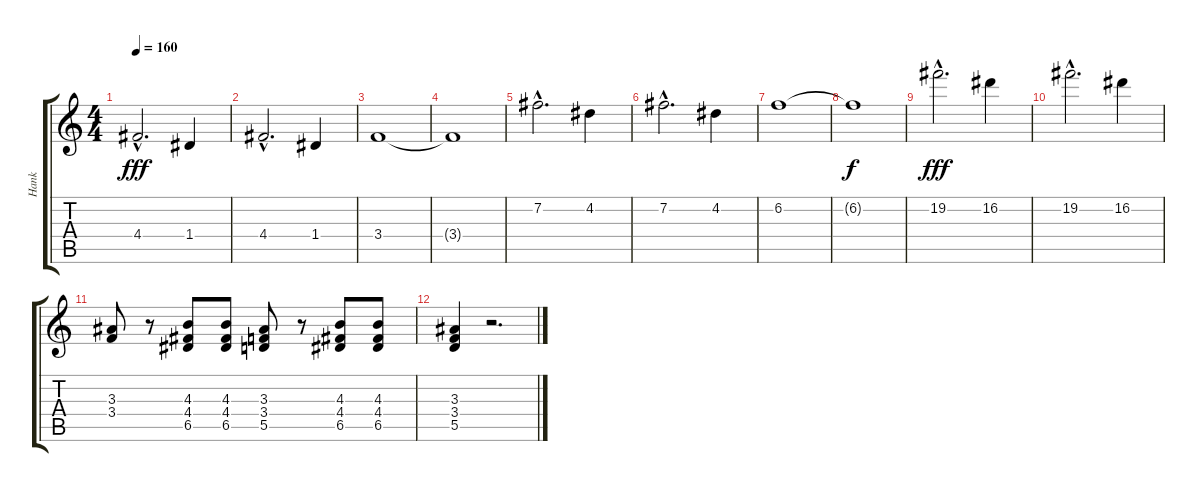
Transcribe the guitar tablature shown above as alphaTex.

\track ("Hank" "Hank") {instrument electricguitarclean}
\staff {score tabs}
\tuning (E4 B3 G3 D3 A2 E2) {hide}
\ts (4 4)
\tempo 160
\clef g2
\ks c
4.4{hac}.2{d dy fff} 1.4.4 |
4.4{hac}.2{d} 1.4.4 |
3.4.1 |
3.4{t}.1 |
7.2{hac}.2{d} 4.2.4 |
7.2{hac}.2{d} 4.2.4 |
6.2.1 |
6.2{t}.1{dy f} |
19.2{hac}.2{d dy fff} 16.2.4 |
19.2{hac}.2{d} 16.2.4 |
(3.3 3.4).8 r.8 (4.3 4.4 6.5).8 (4.3 4.4 6.5).8 (3.3 3.4 5.5).8 r.8 (4.3 4.4 6.5).8 (4.3 4.4 6.5).8 |
(3.3 3.4 5.5).4 r.2{d}
